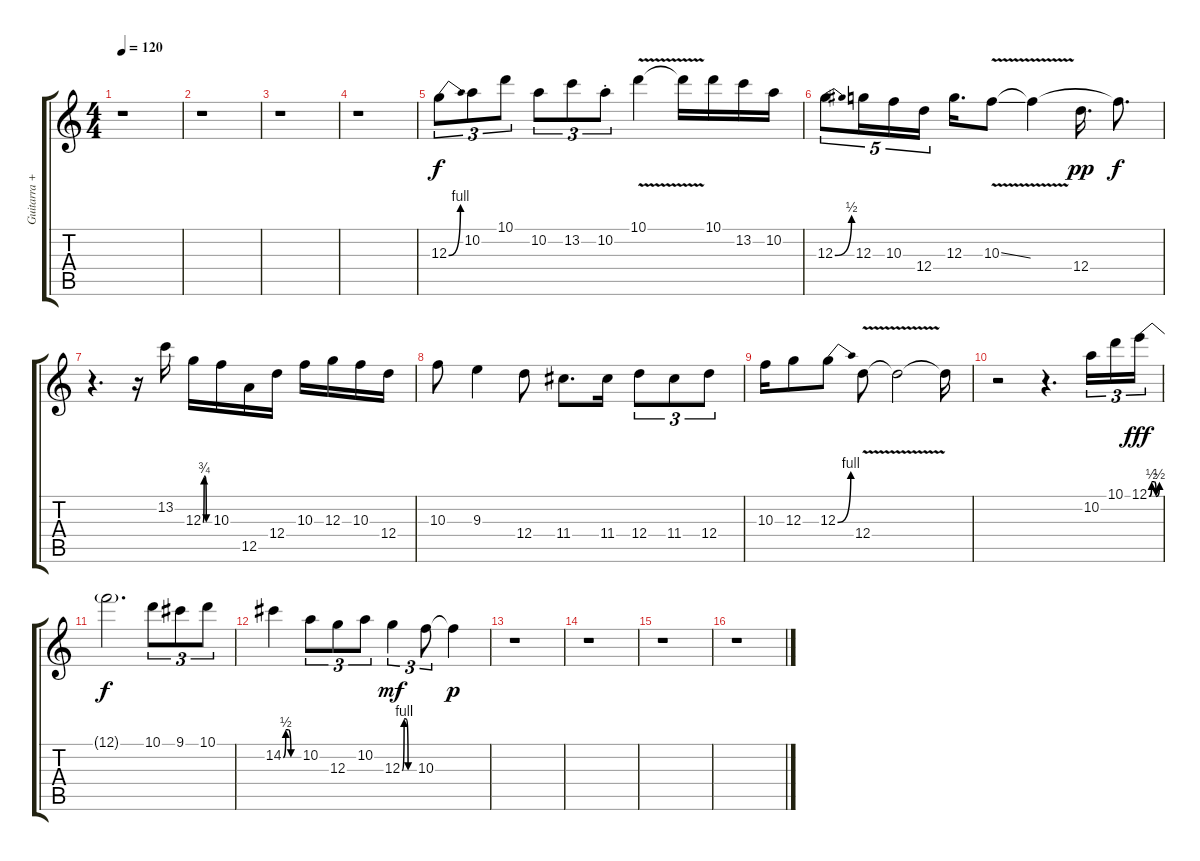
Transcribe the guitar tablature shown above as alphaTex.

\track ("Guitarra + solos" "Guitarra +") {instrument distortionguitar}
\staff {score tabs}
\tuning (E4 B3 G3 D3 A2 E2) {hide}
\ts (4 4)
\tempo 120
\clef g2
\ks c
r.1{dy f} |
r.1 |
r.1 |
r.1 |
12.3{be (bend 0 0 60 4)}.8{tu (3 2)} 10.2.8{tu (3 2)} 10.1.8{tu (3 2)} 10.2.8{tu (3 2)} 13.2.8{tu (3 2)} 10.2{st}.8{tu (3 2)} 10.1{v}.4 10.1{t}.16 10.1.16 13.2.16 10.2.16 |
12.3{be (bend 0 0 60 2)}.8{tu (5 4)} 12.3.16{tu (5 4)} 10.3.16{tu (5 4)} 12.4.16{tu (5 4)} 12.3.16{d} 10.3{v ss}.8 10.3{t}.4 12.4.16{d dy pp} 10.3{t}.8{d dy f} |
r.4{d} r.16 13.2.16 12.3{be (custom 0 0 10 3 20 3 30 0 60 0)}.16 10.3.16 12.5.16 12.4.16 10.3.16 12.3.16 10.3.16 12.4.16 |
10.3.8 9.3.4 12.4.8 11.4.8{d} 11.4.16 12.4.8{tu (3 2)} 11.4.8{tu (3 2)} 12.4.8{tu (3 2)} |
10.3.16 12.3.8 12.3{be (bend 0 0 60 4)}.8 12.4{v}.8 12.4{t}.2 12.4{t}.16 |
r.2 r.4{d} 10.2.16{tu (3 2)} 10.1.16{tu (3 2)} 12.1{be (custom 0 0 15 2 30 2 40 0 60 2)}.16{tu (3 2) dy fff} |
12.1{t}.2{d dy f} 10.1.8{tu (3 2)} 9.1.8{tu (3 2)} 10.1.8{tu (3 2)} |
14.2{be (custom 0 0 10 2 20 2 30 0 60 0)}.4 10.2.8{tu (3 2)} 12.3.8{tu (3 2)} 10.2.8{tu (3 2)} 12.3{be (custom 0 0 10 4 20 4 30 0 60 0)}.4{tu (3 2) dy mf} 10.3.8{tu (3 2)} 10.3{t}.4{dy p} |
r.1 |
r.1 |
r.1 |
r.1
